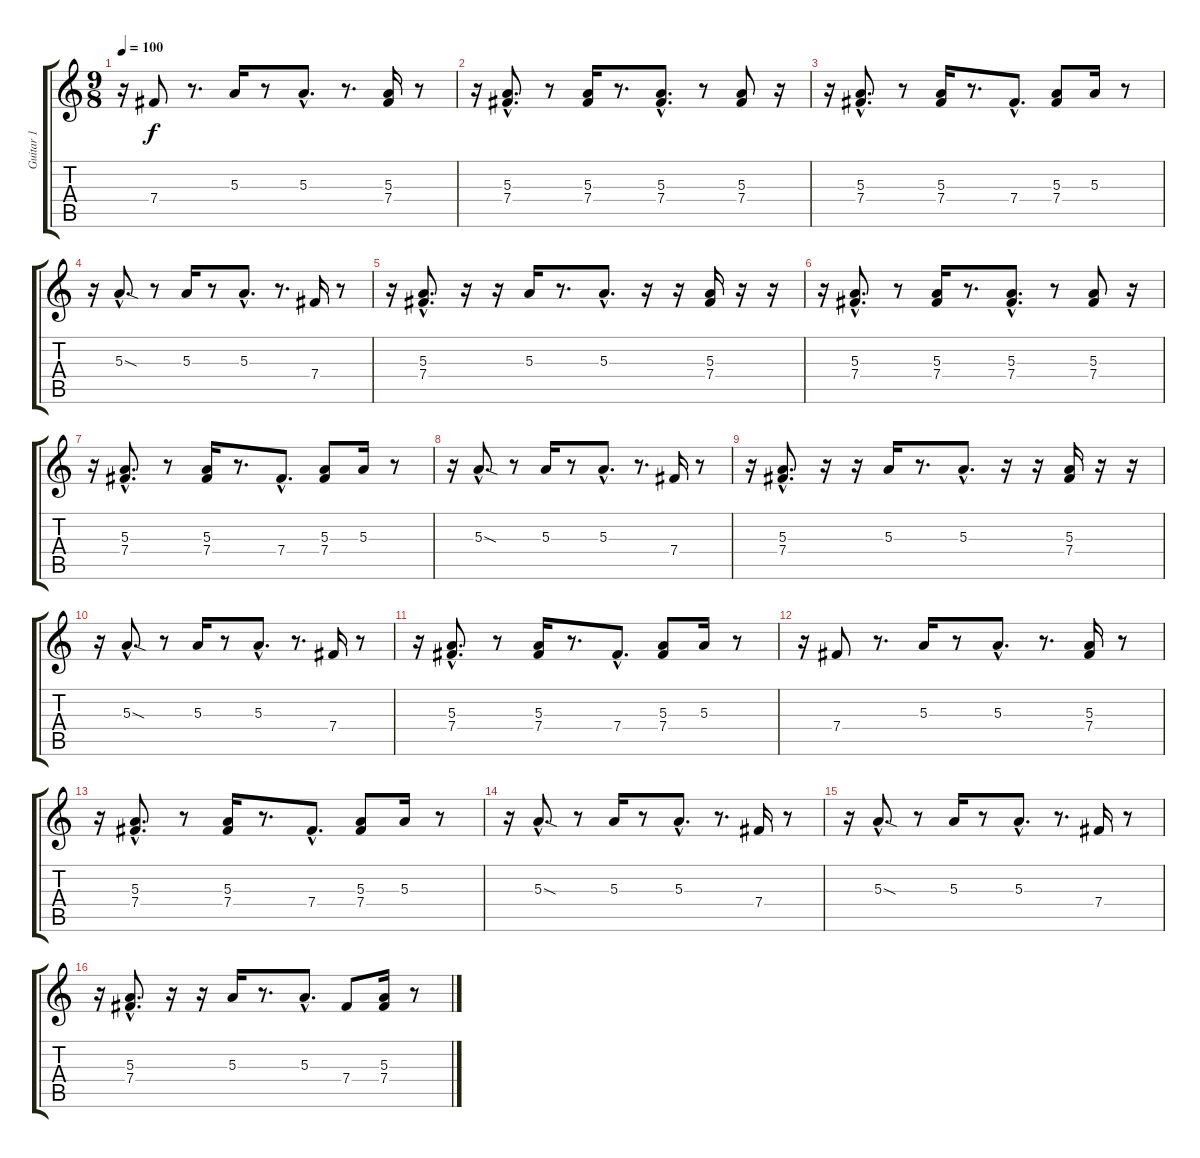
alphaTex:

\track ("Guitar 1" "Guitar 1") {instrument acousticguitarsteel}
\staff {score tabs}
\tuning (Db4 Ab3 E3 B2 Gb2 Db2) {hide}
\ts (9 8)
\tempo 100
\clef g2
\ks c
r.16{dy f} 7.4.8 r.8{d} 5.3.16 r.8 5.3{hac}.8{d} r.8{d} (5.3 7.4).16 r.8 |
r.16 (5.3{hac} 7.4{hac}).8{d} r.8 (5.3 7.4).16 r.8{d} (5.3{hac} 7.4{hac}).8{d} r.8 (5.3 7.4).8 r.16 |
r.16 (5.3{hac} 7.4{hac}).8{d} r.8 (5.3 7.4).16 r.8{d} 7.4{hac}.8{d} (5.3 7.4).8 5.3.16 r.8 |
r.16 5.3{sod hac}.8{d} r.8 5.3.16 r.8 5.3{hac}.8{d} r.8{d} 7.4.16 r.8 |
r.16 (5.3{hac} 7.4{hac}).8{d} r.16 r.16 5.3.16 r.8{d} 5.3{hac}.8{d} r.16 r.16 (5.3 7.4).16 r.16 r.16 |
r.16 (5.3{hac} 7.4{hac}).8{d} r.8 (5.3 7.4).16 r.8{d} (5.3{hac} 7.4{hac}).8{d} r.8 (5.3 7.4).8 r.16 |
r.16 (5.3{hac} 7.4{hac}).8{d} r.8 (5.3 7.4).16 r.8{d} 7.4{hac}.8{d} (5.3 7.4).8 5.3.16 r.8 |
r.16 5.3{sod hac}.8{d} r.8 5.3.16 r.8 5.3{hac}.8{d} r.8{d} 7.4.16 r.8 |
r.16 (5.3{hac} 7.4{hac}).8{d} r.16 r.16 5.3.16 r.8{d} 5.3{hac}.8{d} r.16 r.16 (5.3 7.4).16 r.16 r.16 |
r.16 5.3{sod hac}.8{d} r.8 5.3.16 r.8 5.3{hac}.8{d} r.8{d} 7.4.16 r.8 |
r.16 (5.3{hac} 7.4{hac}).8{d} r.8 (5.3 7.4).16 r.8{d} 7.4{hac}.8{d} (5.3 7.4).8 5.3.16 r.8 |
r.16 7.4.8 r.8{d} 5.3.16 r.8 5.3{hac}.8{d} r.8{d} (5.3 7.4).16 r.8 |
r.16 (5.3{hac} 7.4{hac}).8{d} r.8 (5.3 7.4).16 r.8{d} 7.4{hac}.8{d} (5.3 7.4).8 5.3.16 r.8 |
r.16 5.3{sod hac}.8{d} r.8 5.3.16 r.8 5.3{hac}.8{d} r.8{d} 7.4.16 r.8 |
r.16 5.3{sod hac}.8{d} r.8 5.3.16 r.8 5.3{hac}.8{d} r.8{d} 7.4.16 r.8 |
r.16 (5.3{hac} 7.4{hac}).8{d} r.16 r.16 5.3.16 r.8{d} 5.3{hac}.8{d} 7.4.8 (5.3 7.4).16 r.8
